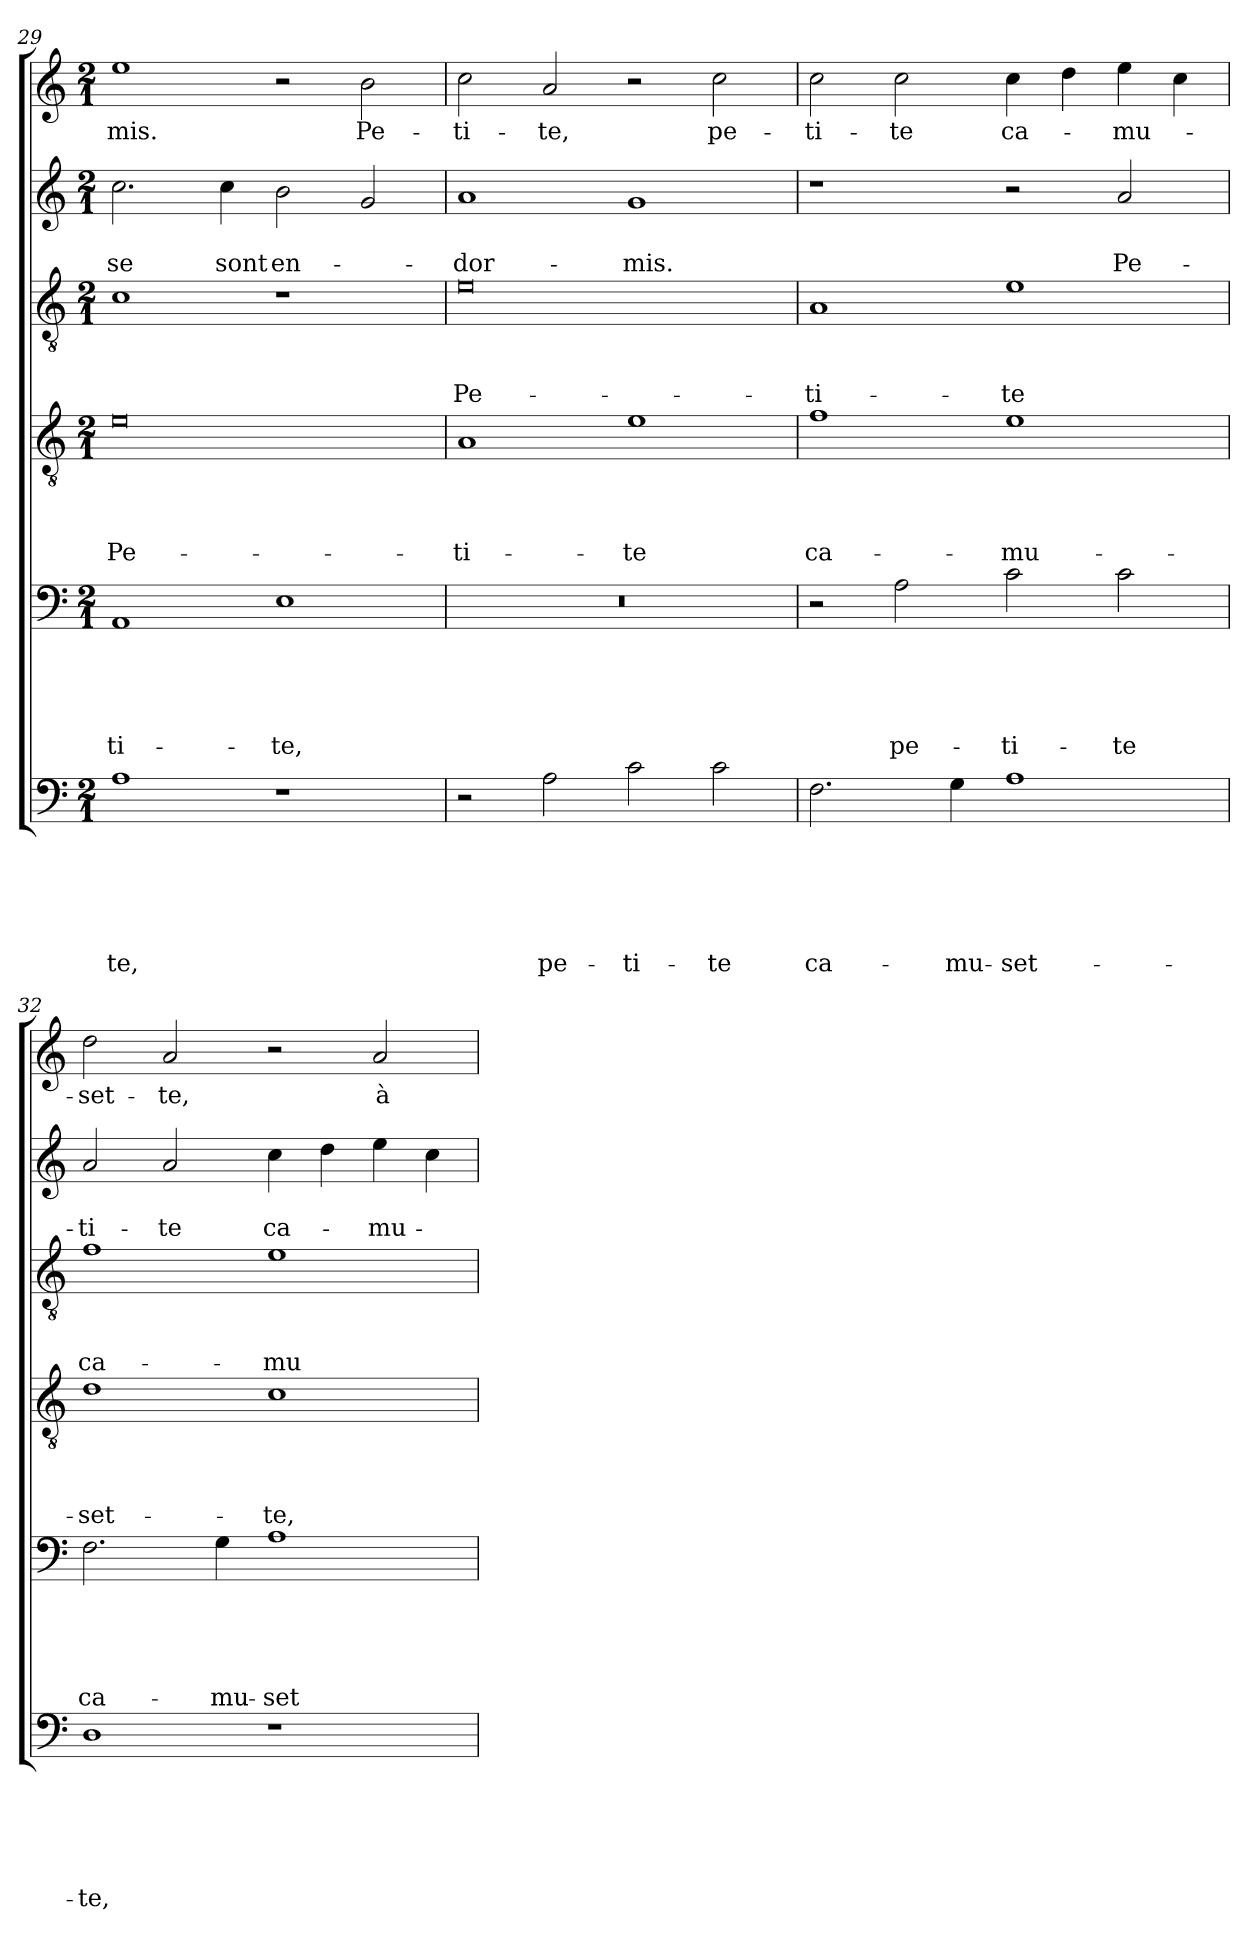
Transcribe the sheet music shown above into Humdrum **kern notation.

**kern	**text	**text	**text	**text	**text	**text	**kern	**text	**text	**text	**text	**text	**kern	**text	**text	**text	**text	**kern	**text	**text	**text	**kern	**text	**text	**kern	**text
*part6	*part6	*part6	*part6	*part6	*part6	*part6	*part5	*part5	*part5	*part5	*part5	*part5	*part4	*part4	*part4	*part4	*part4	*part3	*part3	*part3	*part3	*part2	*part2	*part2	*part1	*part1
*staff6	*staff6	*staff6	*staff6	*staff6	*staff6	*staff6	*staff5	*staff5	*staff5	*staff5	*staff5	*staff5	*staff4	*staff4	*staff4	*staff4	*staff4	*staff3	*staff3	*staff3	*staff3	*staff2	*staff2	*staff2	*staff1	*staff1
*clefF4	*	*	*	*	*	*	*clefF4	*	*	*	*	*	*clefGv2	*	*	*	*	*clefGv2	*	*	*	*clefG2	*	*	*clefG2	*
*k[]	*	*	*	*	*	*	*k[]	*	*	*	*	*	*k[]	*	*	*	*	*k[]	*	*	*	*k[]	*	*	*k[]	*
*C:	*	*	*	*	*	*	*C:	*	*	*	*	*	*C:	*	*	*	*	*C:	*	*	*	*C:	*	*	*C:	*
*M2/1	*	*	*	*	*	*	*M2/1	*	*	*	*	*	*M2/1	*	*	*	*	*M2/1	*	*	*	*M2/1	*	*	*M2/1	*
=29	=29	=29	=29	=29	=29	=29	=29	=29	=29	=29	=29	=29	=29	=29	=29	=29	=29	=29	=29	=29	=29	=29	=29	=29	=29	=29
!	!	!	!	!	!	!LO:LY:b	!	!	!	!	!	!LO:LY:b	!	!	!	!	!LO:LY:b	!	!	!	!	!	!	!LO:LY:b	!	!LO:LY:b
1A	.	.	.	.	.	-te,	1AA	.	.	.	.	-ti-	0e	.	.	.	Pe-	1c	.	.	.	2.cc\	.	se	1ee	-mis.
!	!	!	!	!	!	!	!	!	!	!	!	!	!	!	!	!	!	!	!	!	!	!	!	!LO:LY:b	!	!
.	.	.	.	.	.	.	.	.	.	.	.	.	.	.	.	.	.	.	.	.	.	4cc\	.	sont	.	.
!	!	!	!	!	!	!	!	!	!	!	!	!LO:LY:b	!	!	!	!	!	!	!	!	!	!	!	!LO:LY:b	!	!
1r	.	.	.	.	.	.	1E	.	.	.	.	-te,	.	.	.	.	.	1r	.	.	.	2b\	.	en-	2r	.
!	!	!	!	!	!	!	!	!	!	!	!	!	!	!	!	!	!	!	!	!	!	!	!	!	!	!LO:LY:b
.	.	.	.	.	.	.	.	.	.	.	.	.	.	.	.	.	.	.	.	.	.	2g/	.	.	2b\	Pe-
=30	=30	=30	=30	=30	=30	=30	=30	=30	=30	=30	=30	=30	=30	=30	=30	=30	=30	=30	=30	=30	=30	=30	=30	=30	=30	=30
!	!	!	!	!	!	!	!	!	!	!	!	!	!	!	!	!	!LO:LY:b	!	!	!	!LO:LY:b	!	!	!LO:LY:b	!	!LO:LY:b
2r	.	.	.	.	.	.	0r	.	.	.	.	.	1A	.	.	.	-ti-	0e	.	.	Pe-	1a	.	-dor-	2cc\	-ti-
!	!	!	!	!	!	!LO:LY:b	!	!	!	!	!	!	!	!	!	!	!	!	!	!	!	!	!	!	!	!LO:LY:b
2A\	.	.	.	.	.	pe-	.	.	.	.	.	.	.	.	.	.	.	.	.	.	.	.	.	.	2a/	-te,
!	!	!	!	!	!	!LO:LY:b	!	!	!	!	!	!	!	!	!	!	!LO:LY:b	!	!	!	!	!	!	!LO:LY:b	!	!
2c\	.	.	.	.	.	-ti-	.	.	.	.	.	.	1e	.	.	.	-te	.	.	.	.	1g	.	-mis.	2r	.
!	!	!	!	!	!	!LO:LY:b	!	!	!	!	!	!	!	!	!	!	!	!	!	!	!	!	!	!	!	!LO:LY:b
2c\	.	.	.	.	.	-te	.	.	.	.	.	.	.	.	.	.	.	.	.	.	.	.	.	.	2cc\	pe-
=31	=31	=31	=31	=31	=31	=31	=31	=31	=31	=31	=31	=31	=31	=31	=31	=31	=31	=31	=31	=31	=31	=31	=31	=31	=31	=31
!	!	!	!	!	!	!LO:LY:b	!	!	!	!	!	!	!	!	!	!	!LO:LY:b	!	!	!	!LO:LY:b	!	!	!	!	!LO:LY:b
2.F\	.	.	.	.	.	ca-	2r	.	.	.	.	.	1f	.	.	.	ca-	1A	.	.	-ti-	1r	.	.	2cc\	-ti-
!	!	!	!	!	!	!	!	!	!	!	!	!LO:LY:b	!	!	!	!	!	!	!	!	!	!	!	!	!	!LO:LY:b
.	.	.	.	.	.	.	2A\	.	.	.	.	pe-	.	.	.	.	.	.	.	.	.	.	.	.	2cc\	-te
!	!	!	!	!	!	!LO:LY:b	!	!	!	!	!	!	!	!	!	!	!	!	!	!	!	!	!	!	!	!
4G\	.	.	.	.	.	-mu-	.	.	.	.	.	.	.	.	.	.	.	.	.	.	.	.	.	.	.	.
!	!	!	!	!	!	!LO:LY:b	!	!	!	!	!	!LO:LY:b	!	!	!	!	!LO:LY:b	!	!	!	!LO:LY:b	!	!	!	!	!LO:LY:b
1A	.	.	.	.	.	-set-	2c\	.	.	.	.	-ti-	1e	.	.	.	-mu-	1e	.	.	-te	2r	.	.	4cc\	ca-
.	.	.	.	.	.	.	.	.	.	.	.	.	.	.	.	.	.	.	.	.	.	.	.	.	4dd\	.
!	!	!	!	!	!	!	!	!	!	!	!	!LO:LY:b	!	!	!	!	!	!	!	!	!	!	!	!LO:LY:b	!	!LO:LY:b
.	.	.	.	.	.	.	2c\	.	.	.	.	-te	.	.	.	.	.	.	.	.	.	2a/	.	Pe-	4ee\	-mu-
.	.	.	.	.	.	.	.	.	.	.	.	.	.	.	.	.	.	.	.	.	.	.	.	.	4cc\	.
=32	=32	=32	=32	=32	=32	=32	=32	=32	=32	=32	=32	=32	=32	=32	=32	=32	=32	=32	=32	=32	=32	=32	=32	=32	=32	=32
!	!	!	!	!	!	!LO:LY:b	!	!	!	!	!	!LO:LY:b	!	!	!	!	!LO:LY:b	!	!	!	!LO:LY:b	!	!	!LO:LY:b	!	!LO:LY:b
1D	.	.	.	.	.	-te,	2.F\	.	.	.	.	ca-	1d	.	.	.	-set-	1f	.	.	ca-	2a/	.	-ti-	2dd\	-set-
!	!	!	!	!	!	!	!	!	!	!	!	!	!	!	!	!	!	!	!	!	!	!	!	!LO:LY:b	!	!LO:LY:b
.	.	.	.	.	.	.	.	.	.	.	.	.	.	.	.	.	.	.	.	.	.	2a/	.	-te	2a/	-te,
!	!	!	!	!	!	!	!	!	!	!	!	!LO:LY:b	!	!	!	!	!	!	!	!	!	!	!	!	!	!
.	.	.	.	.	.	.	4G\	.	.	.	.	-mu-	.	.	.	.	.	.	.	.	.	.	.	.	.	.
!	!	!	!	!	!	!	!	!	!	!	!	!LO:LY:b	!	!	!	!	!LO:LY:b	!	!	!	!LO:LY:b	!	!	!LO:LY:b	!	!
1r	.	.	.	.	.	.	1A	.	.	.	.	-set-	1c	.	.	.	-te,	1e	.	.	-mu-	4cc\	.	ca-	2r	.
.	.	.	.	.	.	.	.	.	.	.	.	.	.	.	.	.	.	.	.	.	.	4dd\	.	.	.	.
!	!	!	!	!	!	!	!	!	!	!	!	!	!	!	!	!	!	!	!	!	!	!	!	!LO:LY:b	!	!LO:LY:b
.	.	.	.	.	.	.	.	.	.	.	.	.	.	.	.	.	.	.	.	.	.	4ee\	.	-mu-	2a/	à
.	.	.	.	.	.	.	.	.	.	.	.	.	.	.	.	.	.	.	.	.	.	4cc\	.	.	.	.
=	=	=	=	=	=	=	=	=	=	=	=	=	=	=	=	=	=	=	=	=	=	=	=	=	=	=
*-	*-	*-	*-	*-	*-	*-	*-	*-	*-	*-	*-	*-	*-	*-	*-	*-	*-	*-	*-	*-	*-	*-	*-	*-	*-	*-
